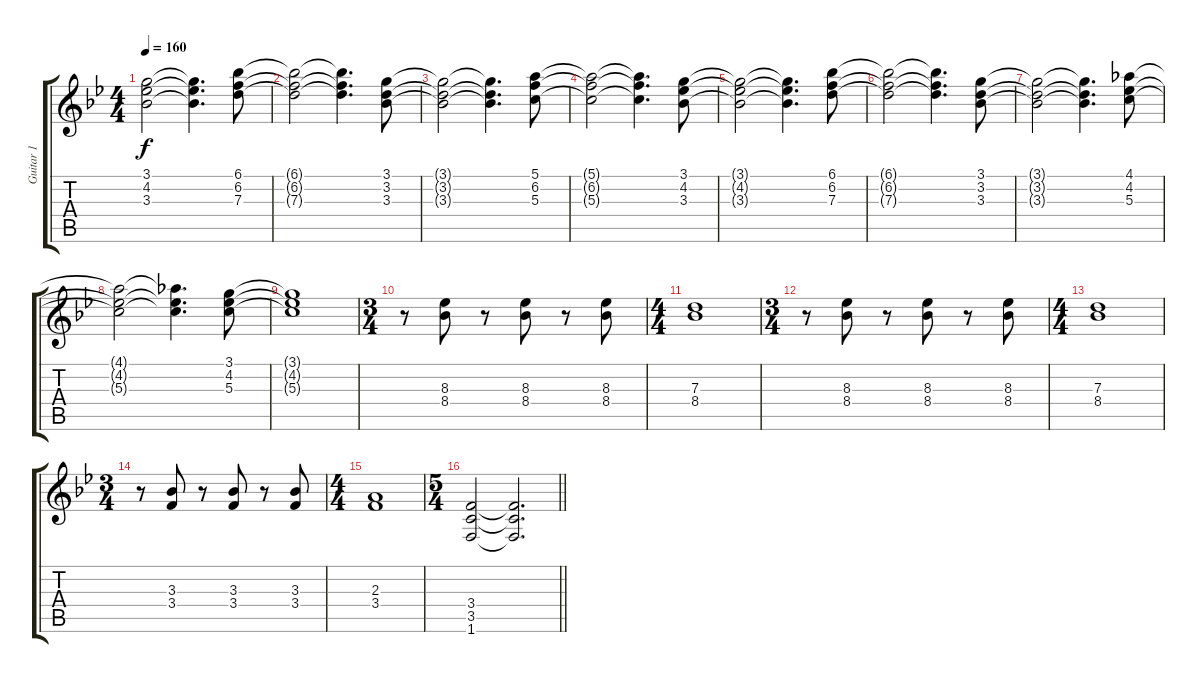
\track ("Guitar 1" "Guitar 1") {instrument distortionguitar}
\staff {score tabs}
\tuning (E4 B3 G3 D3 A2 E2) {hide}
\ts (4 4)
\tempo 160
\clef g2
\ks bb
(3.1{t} 4.2{t} 3.3{t}).2{dy f} (3.1{t} 4.2{t} 3.3{t}).4{d} (6.1 6.2 7.3).8 |
(6.1{t} 6.2{t} 7.3{t}).2 (6.1{t} 6.2{t} 7.3{t}).4{d} (3.1 3.2 3.3).8 |
(3.1{t} 3.2{t} 3.3{t}).2 (3.1{t} 3.2{t} 3.3{t}).4{d} (5.1 6.2 5.3).8 |
(5.1{t} 6.2{t} 5.3{t}).2 (5.1{t} 6.2{t} 5.3{t}).4{d} (3.1 4.2 3.3).8 |
(3.1{t} 4.2{t} 3.3{t}).2 (3.1{t} 4.2{t} 3.3{t}).4{d} (6.1 6.2 7.3).8 |
(6.1{t} 6.2{t} 7.3{t}).2 (6.1{t} 6.2{t} 7.3{t}).4{d} (3.1 3.2 3.3).8 |
(3.1{t} 3.2{t} 3.3{t}).2 (3.1{t} 3.2{t} 3.3{t}).4{d} (4.1 4.2 5.3).8 |
(4.1{t} 4.2{t} 5.3{t}).2 (4.1{t} 4.2{t} 5.3{t}).4{d} (3.1 4.2 5.3).8 |
(3.1{t} 4.2{t} 5.3{t}).1 |
\ts (3 4)
r.8{volume 13 instrument distortionguitar} (8.3 8.4).8 r.8 (8.3 8.4).8 r.8 (8.3 8.4).8 |
\ts (4 4)
(7.3 8.4).1 |
\ts (3 4)
r.8 (8.3 8.4).8 r.8 (8.3 8.4).8 r.8 (8.3 8.4).8 |
\ts (4 4)
(7.3 8.4).1 |
\ts (3 4)
r.8 (3.3 3.4).8 r.8 (3.3 3.4).8 r.8 (3.3 3.4).8 |
\ts (4 4)
(2.3 3.4).1 |
\ts (5 4)
\barLineRight lightlight
(3.4 3.5 1.6).2 (3.4{t} 3.5{t} 1.6{t}).2{d}
